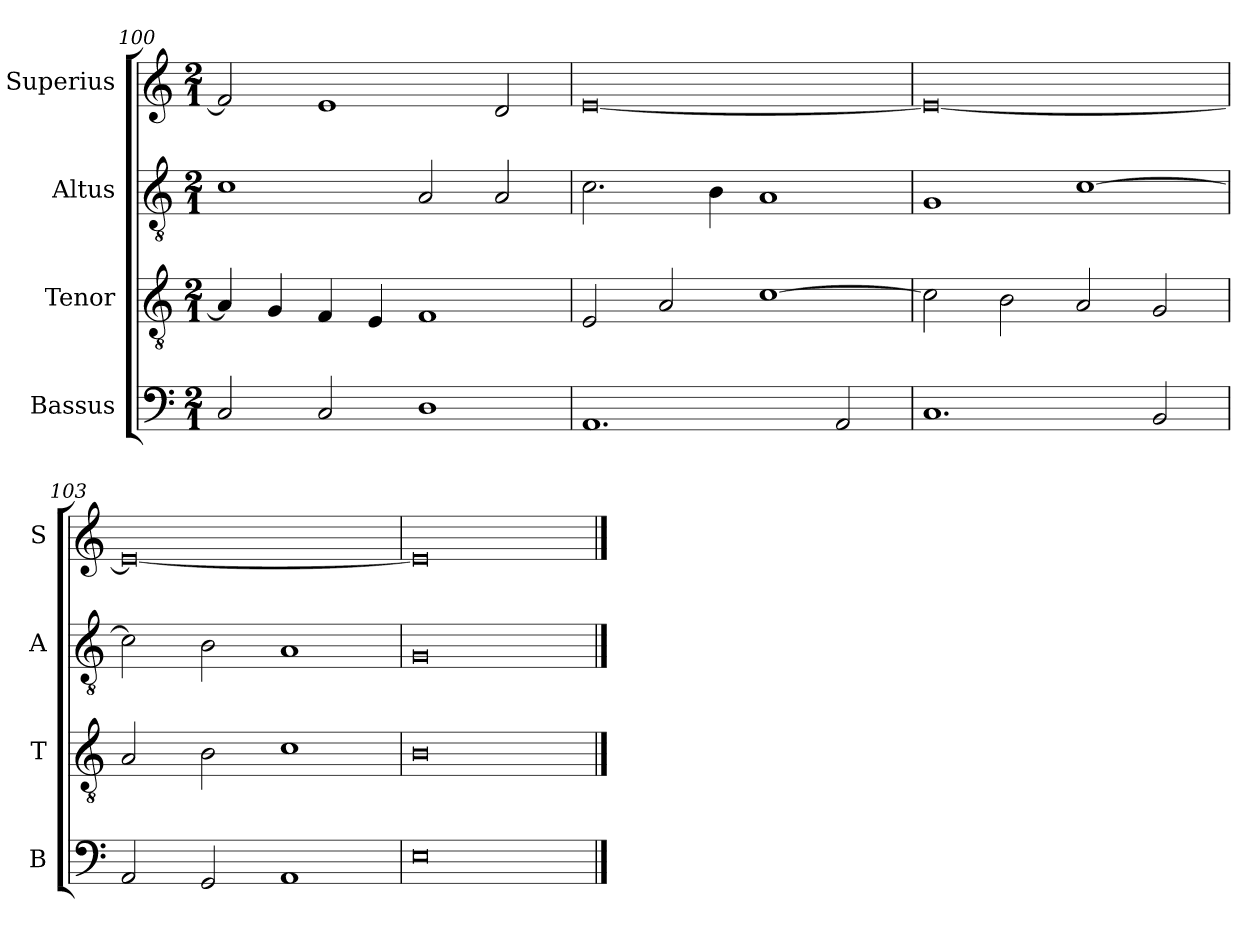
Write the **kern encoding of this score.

**kern	**kern	**kern	**kern
*part4	*part3	*part2	*part1
*staff4	*staff3	*staff2	*staff1
*I"Bassus	*I"Tenor	*I"Altus	*I"Superius
*I'B	*I'T	*I'A	*I'S
*clefF4	*clefGv2	*clefGv2	*clefG2
*k[]	*k[]	*k[]	*k[]
*M2/1	*M2/1	*M2/1	*M2/1
=100	=100	=100	=100
2C	4A]	1c	2f]
.	4G	.	.
2C	4F	.	1e
.	4E	.	.
1D	1F	2A	.
.	.	2A	2d
=101	=101	=101	=101
1.AA	2E	2.c	[0e
.	2A	.	.
.	.	4B	.
.	[1c	1A	.
2AA	.	.	.
=102	=102	=102	=102
1.C	2c]	1G	0e_
.	2B	.	.
.	2A	[1c	.
2BB	2G	.	.
=103	=103	=103	=103
2AA	2A	2c]	0e_
2GG	2B	2B	.
1AA	1c	1A	.
=104	=104	=104	=104
0E	0B	0G	0e]
==	==	==	==
*-	*-	*-	*-
